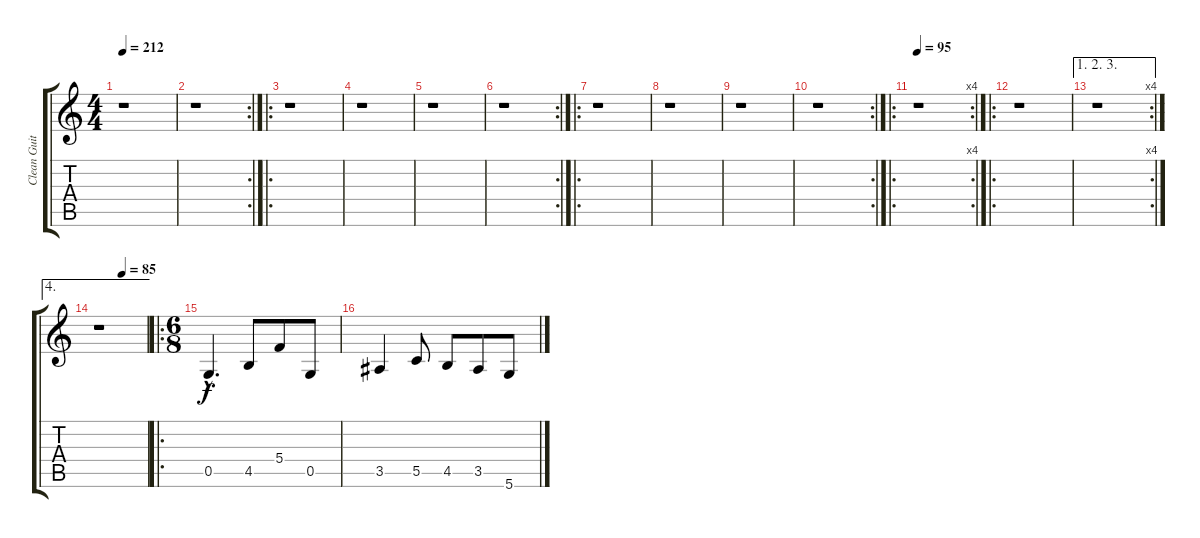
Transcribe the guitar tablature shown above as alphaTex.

\track ("Clean Guitar" "Clean Guit") {instrument electricguitarclean}
\staff {score tabs}
\tuning (D4 A3 F3 C3 G2 D2) {hide}
\ts (4 4)
\tempo 212
\clef g2
\ks c
r.1{dy f} |
\rc 2
r.1 |
\ro
r.1 |
r.1 |
r.1 |
\rc 2
r.1 |
\ro
r.1 |
r.1 |
r.1 |
\rc 2
r.1 |
\ro
\rc 4
\tempo 95
r.1 |
\ro
r.1 |
\ae (1 2 3)
\rc 4
r.1 |
\ae 4
\tempo (85 0.5)
r.1 |
\ro
\ts (6 8)
0.5{hac}.4{d} 4.5.8 5.4.8 0.5.8 |
3.5.4 5.5.8 4.5.8 3.5.8 5.6.8
